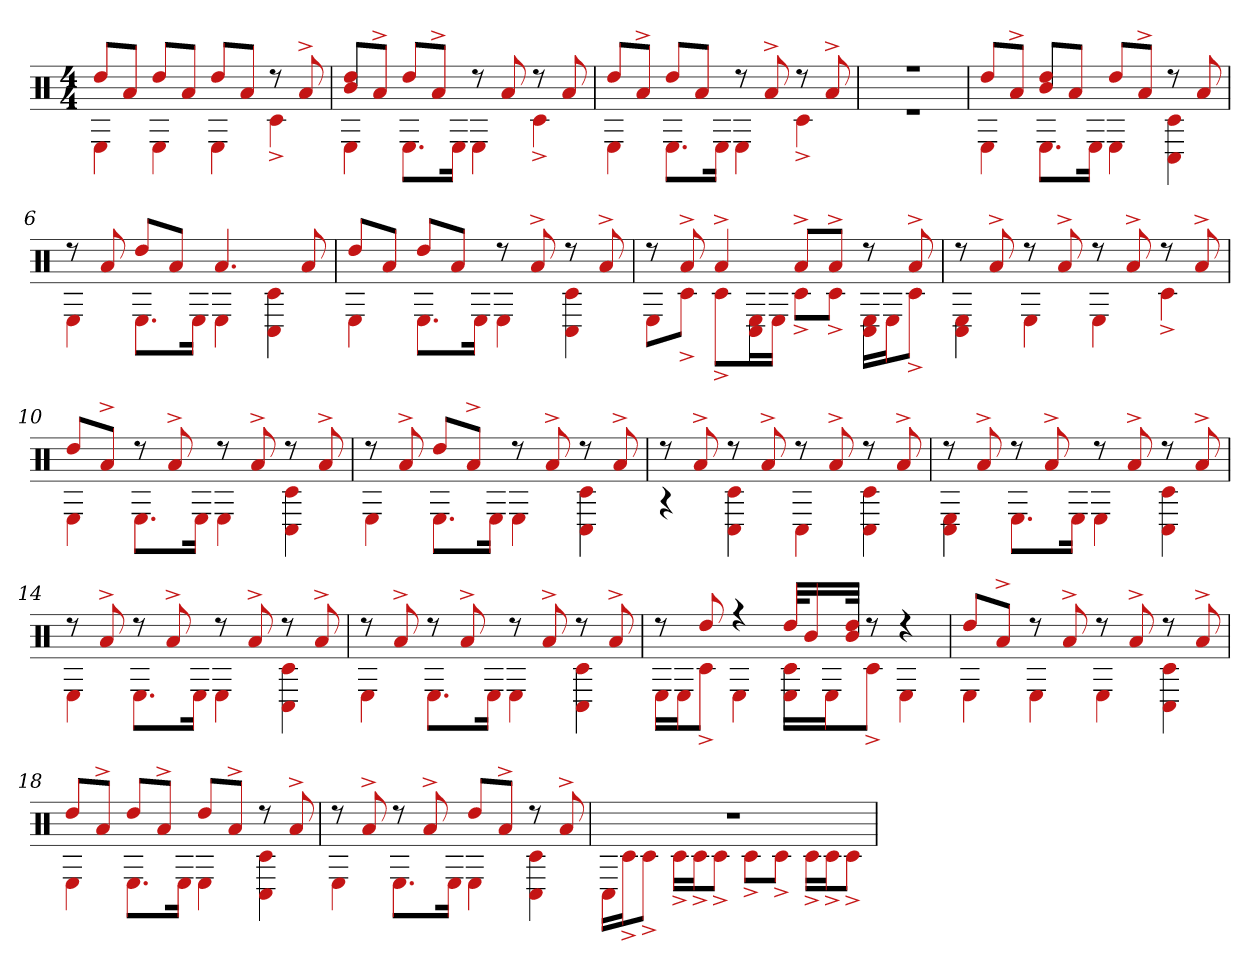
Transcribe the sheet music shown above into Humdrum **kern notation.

**kern
*part1
*staff1
*clefX
*k[]
*M4/4
=1
*^
8ddL	4E
8aJ	.
8ddL	4E
8aJ	.
8ddL	4E
8aJ	.
8r	4c#^
8a^	.
=2	=2
8dd 8bL	4E
8a^J	.
8ddL	8.EL
8a^J	.
.	16EJk
8r	4E
8a	.
8r	4c#^
8a	.
=3	=3
8ddL	4E
8a^J	.
8ddL	8.EL
8aJ	.
.	16EJk
8r	4E
8a^	.
8r	4c#^
8a^	.
=4	=4
1r	1r
=5	=5
8ddL	4E
8a^J	.
8dd 8bL	8.EL
8aJ	.
.	16EJk
8ddL	4E
8a^J	.
8r	4C# 4c#
8a	.
=6	=6
8r	4E
8a	.
8ddL	8.EL
8aJ	.
.	16EJk
4.a	4E
.	4C# 4c#
8a	.
=7	=7
8ddL	4E
8aJ	.
8ddL	8.EL
8aJ	.
.	16EJk
8r	4E
8a^	.
8r	4C# 4c#
8a^	.
=8	=8
8r	8EL
8a^	8c#^J
4a^	8c#^L
.	16C# 16EL
.	16EJJ
8a^L	8c#^L
8a^J	8c#^J
8r	16C# 16ELL
.	16EJ
8a^	8c#^J
=9	=9
8r	4C# 4E
8a^	.
8r	4E
8a^	.
8r	4E
8a^	.
8r	4c#^
8a^	.
=10	=10
8ddL	4E
8a^J	.
8r	8.EL
8a^	.
.	16EJk
8r	4E
8a^	.
8r	4C# 4c#
8a^	.
=11	=11
8r	4E
8a^	.
8ddL	8.EL
8a^J	.
.	16EJk
8r	4E
8a^	.
8r	4C# 4c#
8a^	.
=12	=12
8r	4r
8a^	.
8r	4C# 4c#
8a^	.
8r	4C#
8a^	.
8r	4C# 4c#
8a^	.
=13	=13
8r	4C# 4E
8a^	.
8r	8.EL
8a^	.
.	16EJk
8r	4E
8a^	.
8r	4C# 4c#
8a^	.
=14	=14
8r	4E
8a^	.
8r	8.EL
8a^	.
.	16EJk
8r	4E
8a^	.
8r	4C# 4c#
8a^	.
=15	=15
8r	4E
8a^	.
8r	8.EL
8a^	.
.	16EJk
8r	4E
8a^	.
8r	4C# 4c#
8a^	.
=16	=16
8r	16ELL
.	16EJ
8dd	8c#^J
4r	4E
32ddKLL	16E 16c#LL
16b	.
.	16EJ
32dd 32bJJk	.
8r	8c#^J
4r	4E
=17	=17
8ddL	4E
8a^J	.
8r	4E
8a^	.
8r	4E
8a^	.
8r	4c# 4C#
8a^	.
=18	=18
8ddL	4E
8a^J	.
8ddL	8.EL
8a^J	.
.	16EJk
8ddL	4E
8a^J	.
8r	4c# 4C#
8a^	.
=19	=19
8r	4E
8a^	.
8r	8.EL
8a^	.
.	16EJk
8ddL	4E
8a^J	.
8r	4C# 4c#
8a^	.
=20	=20
1r	16C#LL
.	16c#^J
.	8c#^J
.	16c#^LL
.	16c#^J
.	8c#^J
.	8c#^L
.	8c#^J
.	16c#^LL
.	16c#^J
.	8c#^J
*v	*v
=
*-
